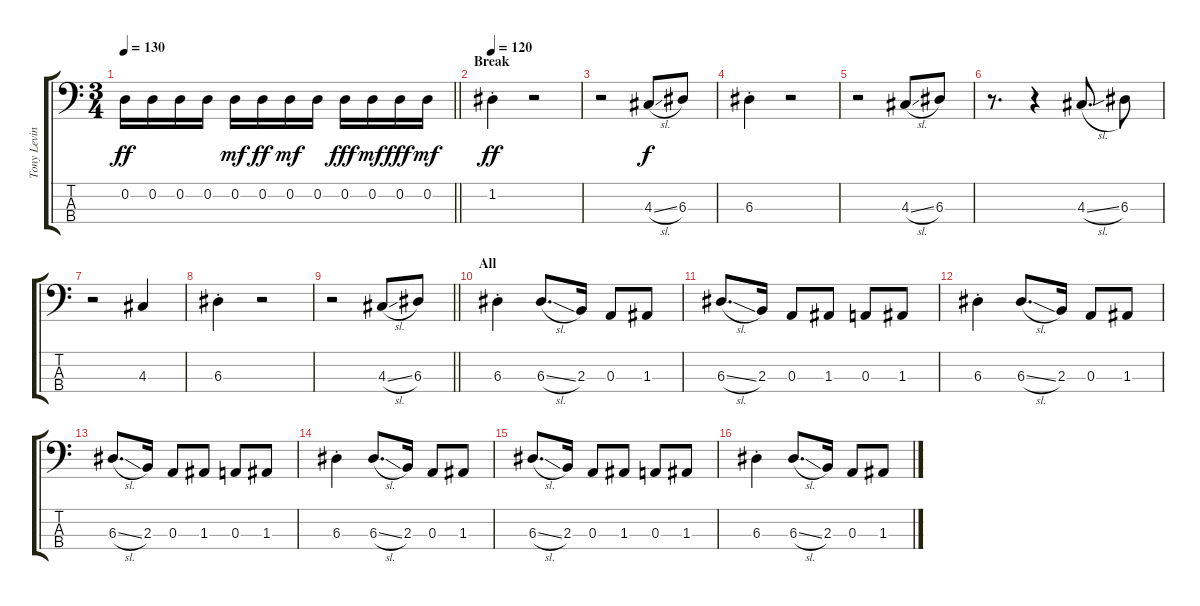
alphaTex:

\track ("Tony Levin (Stick - Low)" "Tony Levin") {instrument electricbassfinger}
\staff {score tabs}
\tuning (G2 D2 A1 E1) {hide}
\ts (3 4)
\tempo 130
\clef f4
\barLineRight lightlight
\ks c
0.2.16{dy ff} 0.2.16 0.2.16 0.2.16 0.2.16{dy mf} 0.2.16{dy ff} 0.2.16{dy mf} 0.2.16 0.2.16{dy fff} 0.2.16{dy mf} 0.2.16{dy fff} 0.2.16{dy mf} |
\section ("" "Break")
\tempo 120
1.2{st}.4{dy ff volume 14} r.2 |
r.2 4.3{sl}.8{dy f} 6.3.8 |
6.3{st}.4 r.2 |
r.2 4.3{sl}.8 6.3.8 |
r.8{d} r.4 4.3{sl}.8{d} 6.3.8 |
r.2 4.3.4 |
6.3{st}.4 r.2 |
\barLineRight lightlight
r.2 4.3{sl}.8 6.3.8 |
\section ("" "All")
6.3{st}.4 6.3{sl}.8{d} 2.3.16 0.3.8 1.3.8 |
6.3{sl}.8{d} 2.3.16 0.3.8 1.3.8 0.3.8 1.3.8 |
6.3{st}.4 6.3{sl}.8{d} 2.3.16 0.3.8 1.3.8 |
6.3{sl}.8{d} 2.3.16 0.3.8 1.3.8 0.3.8 1.3.8 |
6.3{st}.4 6.3{sl}.8{d} 2.3.16 0.3.8 1.3.8 |
6.3{sl}.8{d} 2.3.16 0.3.8 1.3.8 0.3.8 1.3.8 |
6.3{st}.4 6.3{sl}.8{d} 2.3.16 0.3.8 1.3.8
